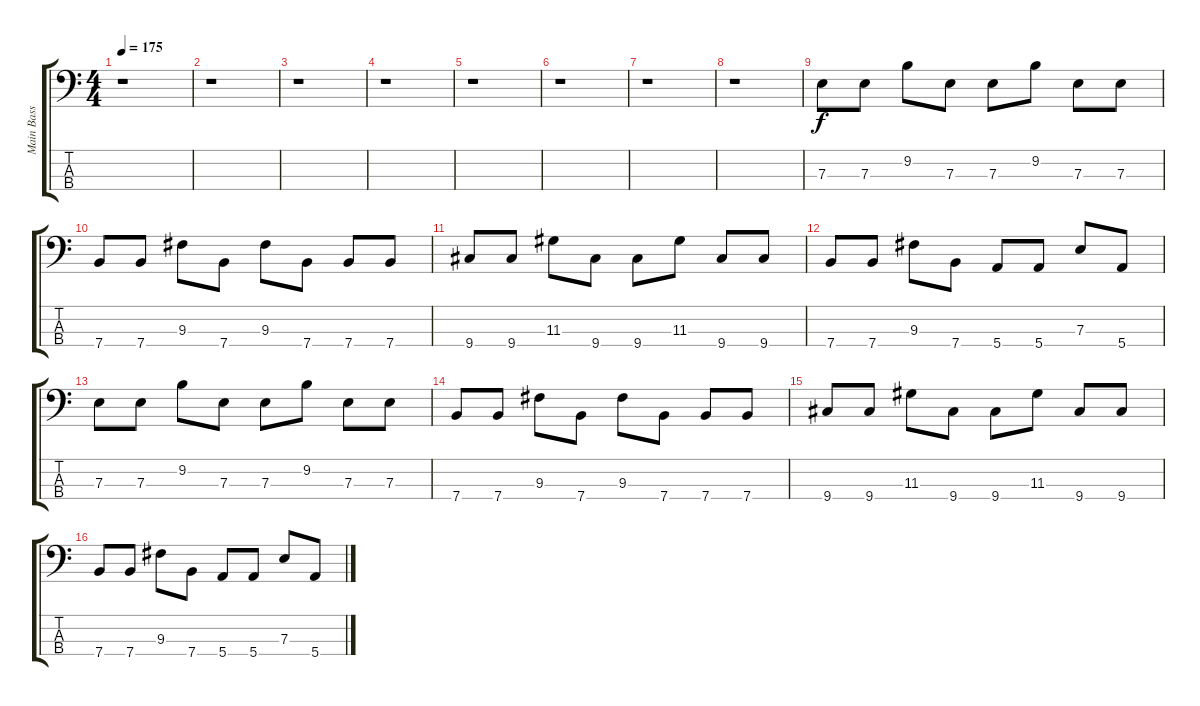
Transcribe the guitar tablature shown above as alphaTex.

\track ("Main Bass" "Main Bass") {instrument electricbasspick}
\staff {score tabs}
\tuning (G2 D2 A1 E1) {hide}
\ts (4 4)
\tempo 175
\clef f4
\ks c
r.1{dy f volume 13 instrument electricbassfinger} |
r.1 |
r.1 |
r.1 |
r.1 |
r.1 |
r.1 |
r.1 |
7.3.8 7.3.8 9.2.8 7.3.8 7.3.8 9.2.8 7.3.8 7.3.8 |
7.4.8 7.4.8 9.3.8 7.4.8 9.3.8 7.4.8 7.4.8 7.4.8 |
9.4.8 9.4.8 11.3.8 9.4.8 9.4.8 11.3.8 9.4.8 9.4.8 |
7.4.8 7.4.8 9.3.8 7.4.8 5.4.8 5.4.8 7.3.8 5.4.8 |
7.3.8 7.3.8 9.2.8 7.3.8 7.3.8 9.2.8 7.3.8 7.3.8 |
7.4.8 7.4.8 9.3.8 7.4.8 9.3.8 7.4.8 7.4.8 7.4.8 |
9.4.8 9.4.8 11.3.8 9.4.8 9.4.8 11.3.8 9.4.8 9.4.8 |
7.4.8 7.4.8 9.3.8 7.4.8 5.4.8 5.4.8 7.3.8 5.4.8
